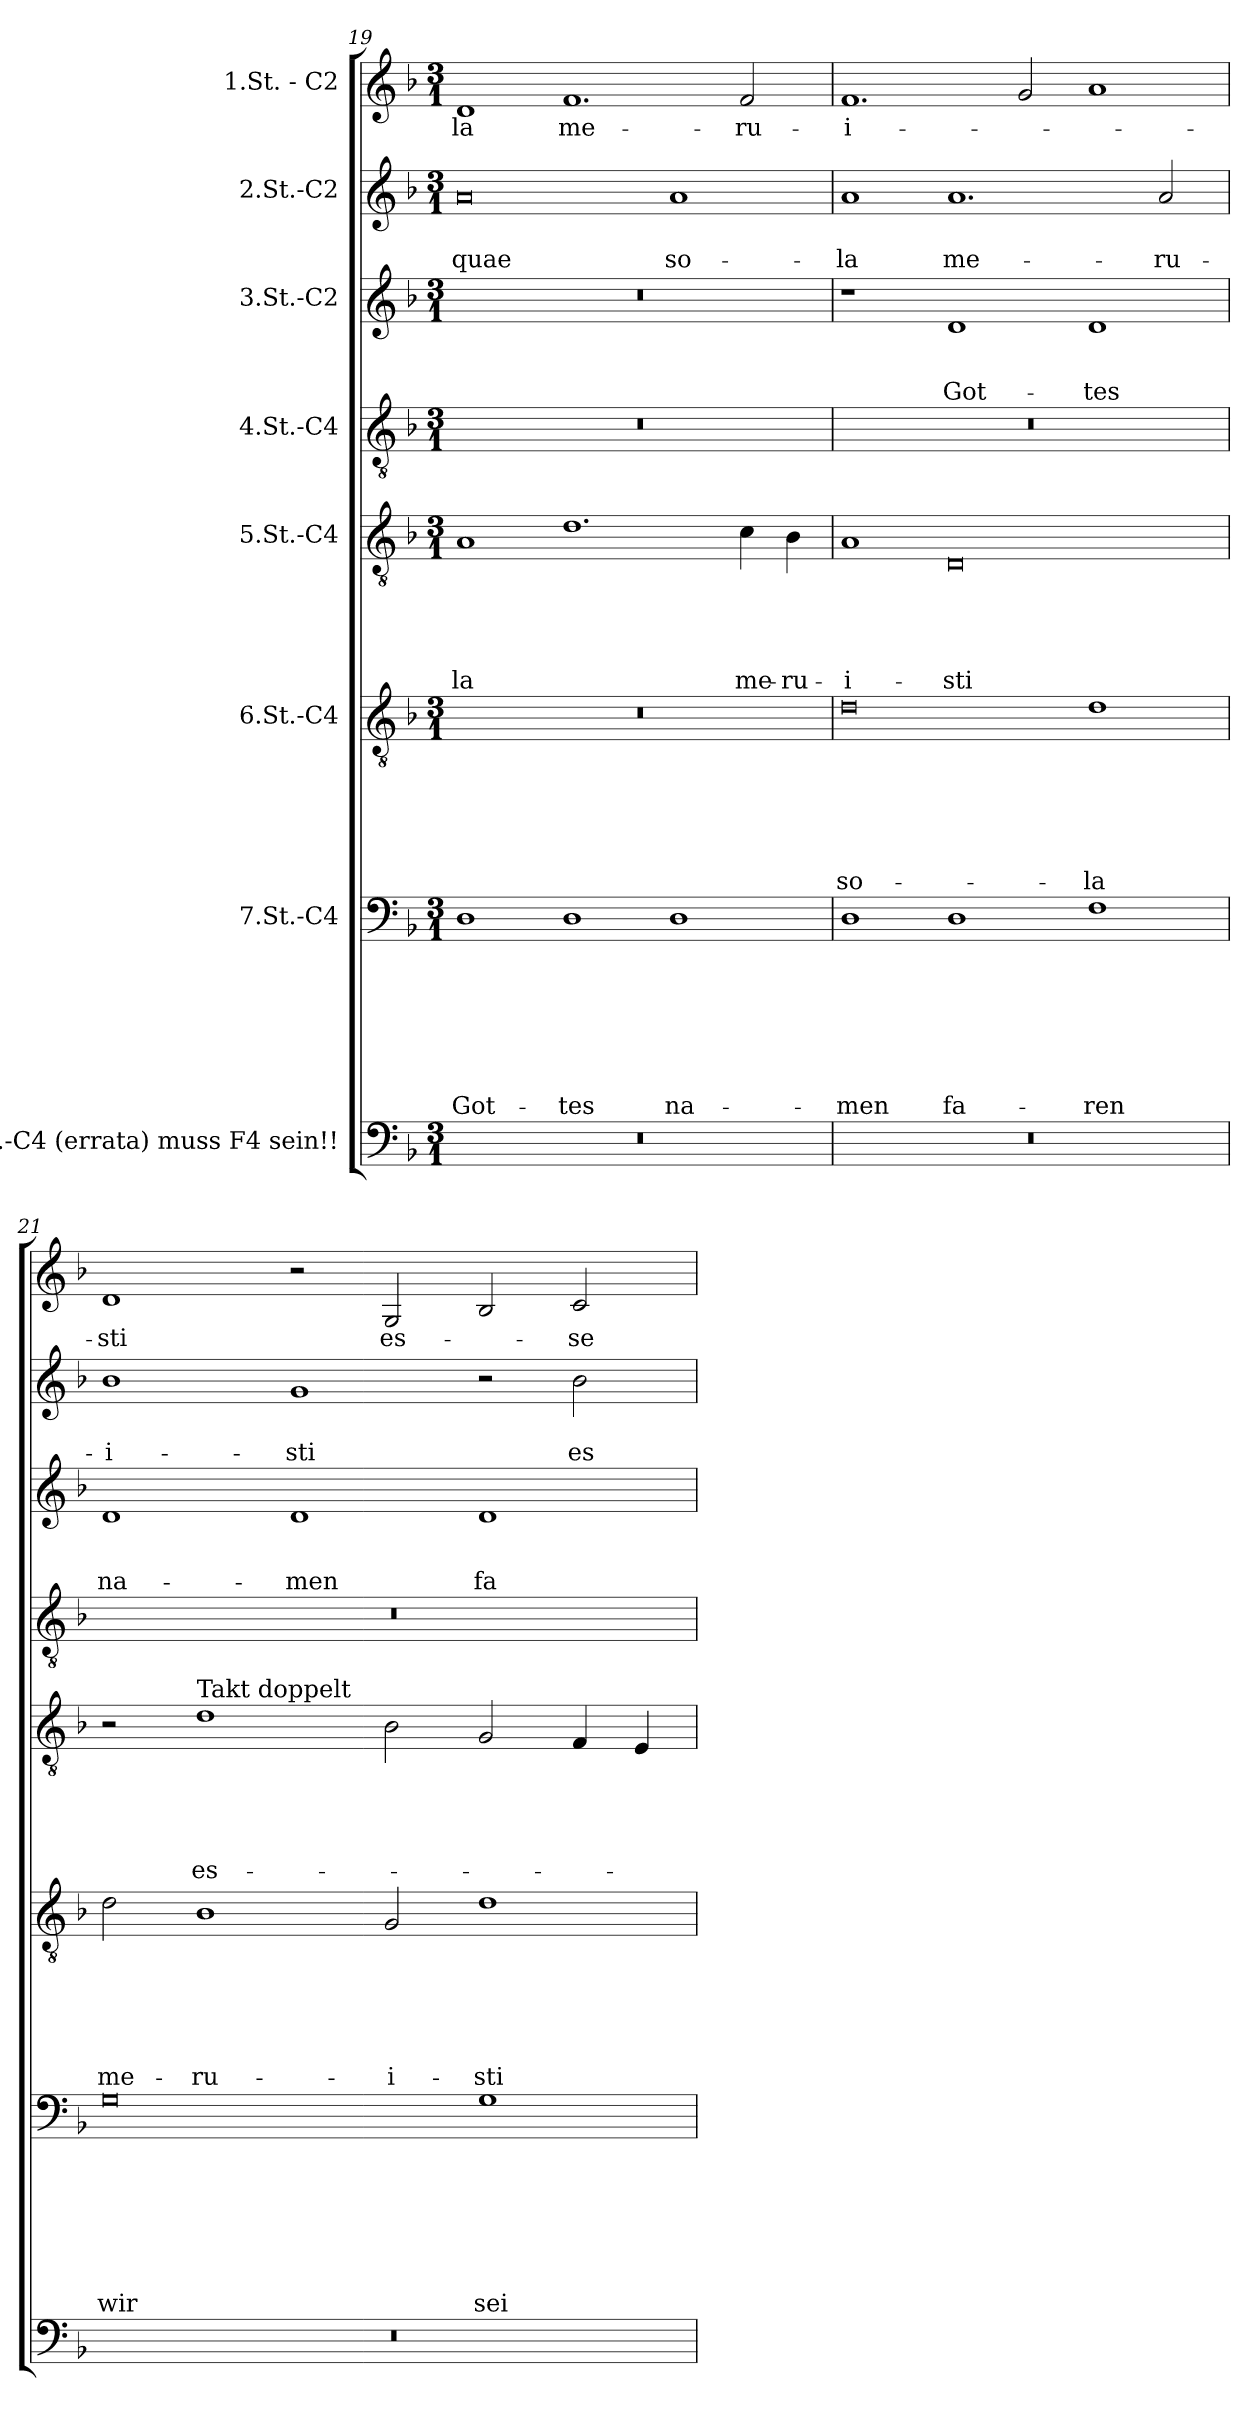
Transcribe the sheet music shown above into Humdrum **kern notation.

**kern	**kern	**text	**text	**text	**text	**text	**text	**text	**kern	**text	**text	**text	**text	**text	**text	**kern	**text	**text	**text	**text	**text	**kern	**kern	**text	**text	**text	**kern	**text	**text	**kern	**text
*part8	*part7	*part7	*part7	*part7	*part7	*part7	*part7	*part7	*part6	*part6	*part6	*part6	*part6	*part6	*part6	*part5	*part5	*part5	*part5	*part5	*part5	*part4	*part3	*part3	*part3	*part3	*part2	*part2	*part2	*part1	*part1
*staff8	*staff7	*staff7	*staff7	*staff7	*staff7	*staff7	*staff7	*staff7	*staff6	*staff6	*staff6	*staff6	*staff6	*staff6	*staff6	*staff5	*staff5	*staff5	*staff5	*staff5	*staff5	*staff4	*staff3	*staff3	*staff3	*staff3	*staff2	*staff2	*staff2	*staff1	*staff1
*I"8.St.-C4 (errata) muss F4 sein!!	*I"7.St.-C4	*	*	*	*	*	*	*	*I"6.St.-C4	*	*	*	*	*	*	*I"5.St.-C4	*	*	*	*	*	*I"4.St.-C4	*I"3.St.-C2	*	*	*	*I"2.St.-C2	*	*	*I"1.St. - C2	*
*clefF4	*clefF4	*	*	*	*	*	*	*	*clefGv2	*	*	*	*	*	*	*clefGv2	*	*	*	*	*	*clefGv2	*clefG2	*	*	*	*clefG2	*	*	*clefG2	*
*k[b-]	*k[b-]	*	*	*	*	*	*	*	*k[b-]	*	*	*	*	*	*	*k[b-]	*	*	*	*	*	*k[b-]	*k[b-]	*	*	*	*k[b-]	*	*	*k[b-]	*
*F:	*F:	*	*	*	*	*	*	*	*F:	*	*	*	*	*	*	*F:	*	*	*	*	*	*F:	*F:	*	*	*	*F:	*	*	*F:	*
*M3/1	*M3/1	*	*	*	*	*	*	*	*M3/1	*	*	*	*	*	*	*M3/1	*	*	*	*	*	*M3/1	*M3/1	*	*	*	*M3/1	*	*	*M3/1	*
=19	=19	=19	=19	=19	=19	=19	=19	=19	=19	=19	=19	=19	=19	=19	=19	=19	=19	=19	=19	=19	=19	=19	=19	=19	=19	=19	=19	=19	=19	=19	=19
0.r	1D	.	.	.	.	.	.	Got-	0.r	.	.	.	.	.	.	1A	.	.	.	.	-la	0.r	0.r	.	.	.	0a	.	quae	1d	-la
.	1D	.	.	.	.	.	.	-tes	.	.	.	.	.	.	.	1.d	.	.	.	.	.	.	.	.	.	.	.	.	.	1.f	me-
.	1D	.	.	.	.	.	.	na-	.	.	.	.	.	.	.	.	.	.	.	.	.	.	.	.	.	.	1a	.	so-	.	.
.	.	.	.	.	.	.	.	.	.	.	.	.	.	.	.	4c\	.	.	.	.	me-	.	.	.	.	.	.	.	.	2f/	-ru-
.	.	.	.	.	.	.	.	.	.	.	.	.	.	.	.	4B-\	.	.	.	.	-ru-	.	.	.	.	.	.	.	.	.	.
=20	=20	=20	=20	=20	=20	=20	=20	=20	=20	=20	=20	=20	=20	=20	=20	=20	=20	=20	=20	=20	=20	=20	=20	=20	=20	=20	=20	=20	=20	=20	=20
0.r	1D	.	.	.	.	.	.	-men	0d	.	.	.	.	.	so-	1A	.	.	.	.	-i-	0.r	1r	.	.	.	1a	.	-la	1.f	-i-
.	1D	.	.	.	.	.	.	fa-	.	.	.	.	.	.	.	0D	.	.	.	.	-sti	.	1d	.	.	Got-	1.a	.	me-	.	.
.	.	.	.	.	.	.	.	.	.	.	.	.	.	.	.	.	.	.	.	.	.	.	.	.	.	.	.	.	.	2g/	.
.	1F	.	.	.	.	.	.	-ren	1d	.	.	.	.	.	-la	.	.	.	.	.	.	.	1d	.	.	-tes	.	.	.	1a	.
.	.	.	.	.	.	.	.	.	.	.	.	.	.	.	.	.	.	.	.	.	.	.	.	.	.	.	2a/	.	-ru-	.	.
!!LO:PB:g=z
=21	=21	=21	=21	=21	=21	=21	=21	=21	=21	=21	=21	=21	=21	=21	=21	=21	=21	=21	=21	=21	=21	=21	=21	=21	=21	=21	=21	=21	=21	=21	=21
0.r	0G	.	.	.	.	.	.	wir	2d\	.	.	.	.	.	me-	2r	.	.	.	.	.	0.r	1d	.	.	na-	1b-	.	-i-	1d	-sti
!	!	!	!	!	!	!	!	!	!	!	!	!	!	!	!	!LO:TX:a:t=Takt doppelt	!	!	!	!	!	!	!	!	!	!	!	!	!	!	!
.	.	.	.	.	.	.	.	.	1B-	.	.	.	.	.	-ru-	1d	.	.	.	.	es-	.	.	.	.	.	.	.	.	.	.
.	.	.	.	.	.	.	.	.	.	.	.	.	.	.	.	.	.	.	.	.	.	.	1d	.	.	-men	1g	.	-sti	2r	.
.	.	.	.	.	.	.	.	.	2G/	.	.	.	.	.	-i-	2B-\	.	.	.	.	.	.	.	.	.	.	.	.	.	2G/	es-
.	1G	.	.	.	.	.	.	sei-	1d	.	.	.	.	.	-sti	2G/	.	.	.	.	.	.	1d	.	.	fa-	2r	.	.	2B-/	.
.	.	.	.	.	.	.	.	.	.	.	.	.	.	.	.	4F/	.	.	.	.	.	.	.	.	.	.	2b-\	.	es-	2c/	-se
.	.	.	.	.	.	.	.	.	.	.	.	.	.	.	.	4E/	.	.	.	.	.	.	.	.	.	.	.	.	.	.	.
=	=	=	=	=	=	=	=	=	=	=	=	=	=	=	=	=	=	=	=	=	=	=	=	=	=	=	=	=	=	=	=
*-	*-	*-	*-	*-	*-	*-	*-	*-	*-	*-	*-	*-	*-	*-	*-	*-	*-	*-	*-	*-	*-	*-	*-	*-	*-	*-	*-	*-	*-	*-	*-
